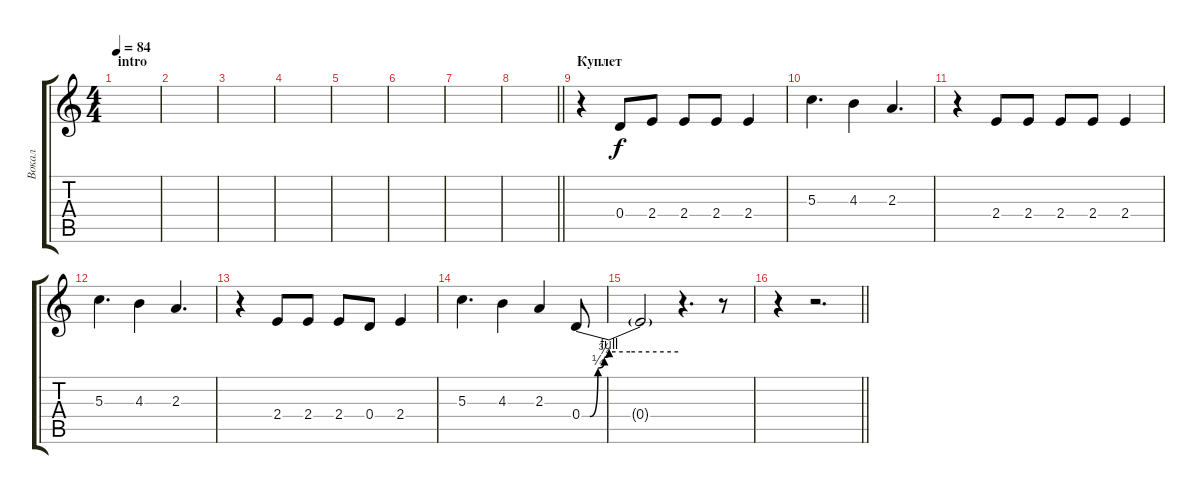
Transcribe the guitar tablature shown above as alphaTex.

\track ("Вокал" "Вокал") {instrument acousticguitarnylon}
\staff {score tabs}
\tuning (E4 B3 G3 D3 A2 E2) {hide}
\ts (4 4)
\section ("" "intro")
\tempo 84
\clef g2
\ks c
|
|
|
|
|
|
|
\barLineRight lightlight
|
\section ("" "Куплет")
r.4 0.4.8 2.4.8 2.4.8 2.4.8 2.4.4 |
5.3.4{d} 4.3.4 2.3.4{d} |
r.4 2.4.8 2.4.8 2.4.8 2.4.8 2.4.4 |
5.3.4{d} 4.3.4 2.3.4{d} |
r.4 2.4.8 2.4.8 2.4.8 0.4.8 2.4.4 |
5.3.4{d} 4.3.4 2.3.4 0.4{be (custom 0 0 5 0 10 1 14 3 17 4 30 4 60 4)}.8 |
0.4{t}.2 r.4{d} r.8 |
\barLineRight lightlight
r.4 r.2{d}
